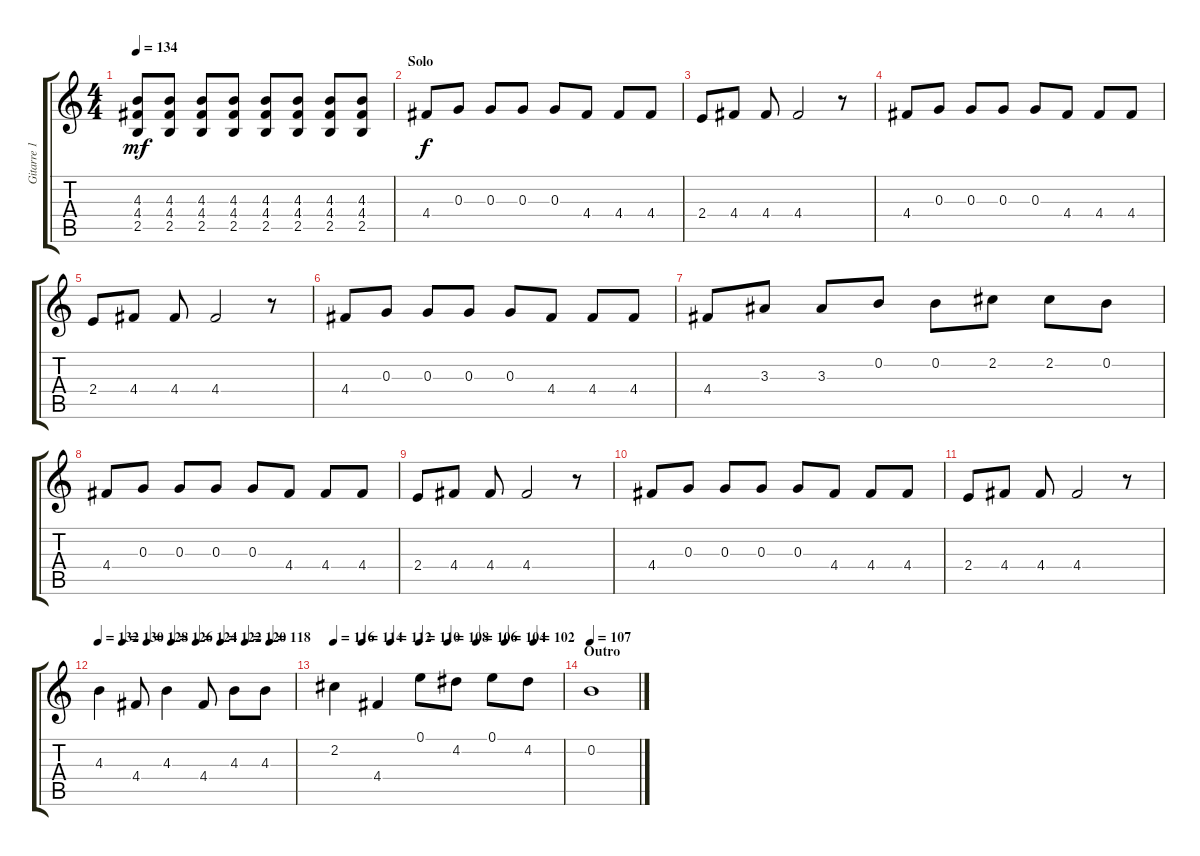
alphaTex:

\track ("Gitarre 1 - Farin Urlaub" "Gitarre 1 ") {instrument distortionguitar}
\staff {score tabs}
\tuning (E4 B3 G3 D3 A2 E2) {hide}
\ts (4 4)
\tempo 134
\clef g2
\ks c
(4.3 4.4 2.5).8{dy mf} (4.3 4.4 2.5).8 (4.3 4.4 2.5).8 (4.3 4.4 2.5).8 (4.3 4.4 2.5).8 (4.3 4.4 2.5).8 (4.3 4.4 2.5).8 (4.3 4.4 2.5).8 |
\section ("" "Solo")
4.4.8{dy f} 0.3.8 0.3.8 0.3.8 0.3.8 4.4.8 4.4.8 4.4.8 |
2.4.8 4.4.8 4.4.8 4.4.2 r.8 |
4.4.8 0.3.8 0.3.8 0.3.8 0.3.8 4.4.8 4.4.8 4.4.8 |
2.4.8 4.4.8 4.4.8 4.4.2 r.8 |
4.4.8 0.3.8 0.3.8 0.3.8 0.3.8 4.4.8 4.4.8 4.4.8 |
4.4.8 3.3.8 3.3.8 0.2.8 0.2.8 2.2.8 2.2.8 0.2.8 |
4.4.8 0.3.8 0.3.8 0.3.8 0.3.8 4.4.8 4.4.8 4.4.8 |
2.4.8 4.4.8 4.4.8 4.4.2 r.8 |
4.4.8 0.3.8 0.3.8 0.3.8 0.3.8 4.4.8 4.4.8 4.4.8 |
2.4.8 4.4.8 4.4.8 4.4.2 r.8 |
\tempo 132
\tempo (130 0.125)
\tempo (128 0.25)
\tempo (126 0.375)
\tempo (124 0.5)
\tempo (122 0.625)
\tempo (120 0.75)
\tempo (118 0.875)
4.3.4 4.4.8 4.3.4 4.4.8 4.3.8 4.3.8 |
\tempo 116
\tempo (114 0.125)
\tempo (112 0.25)
\tempo (110 0.375)
\tempo (108 0.5)
\tempo (106 0.625)
\tempo (104 0.75)
\tempo (102 0.875)
2.2.4 4.4.4 0.1.8 4.2.8 0.1.8 4.2.8 |
\section ("" "Outro")
\tempo 107
0.2.1
